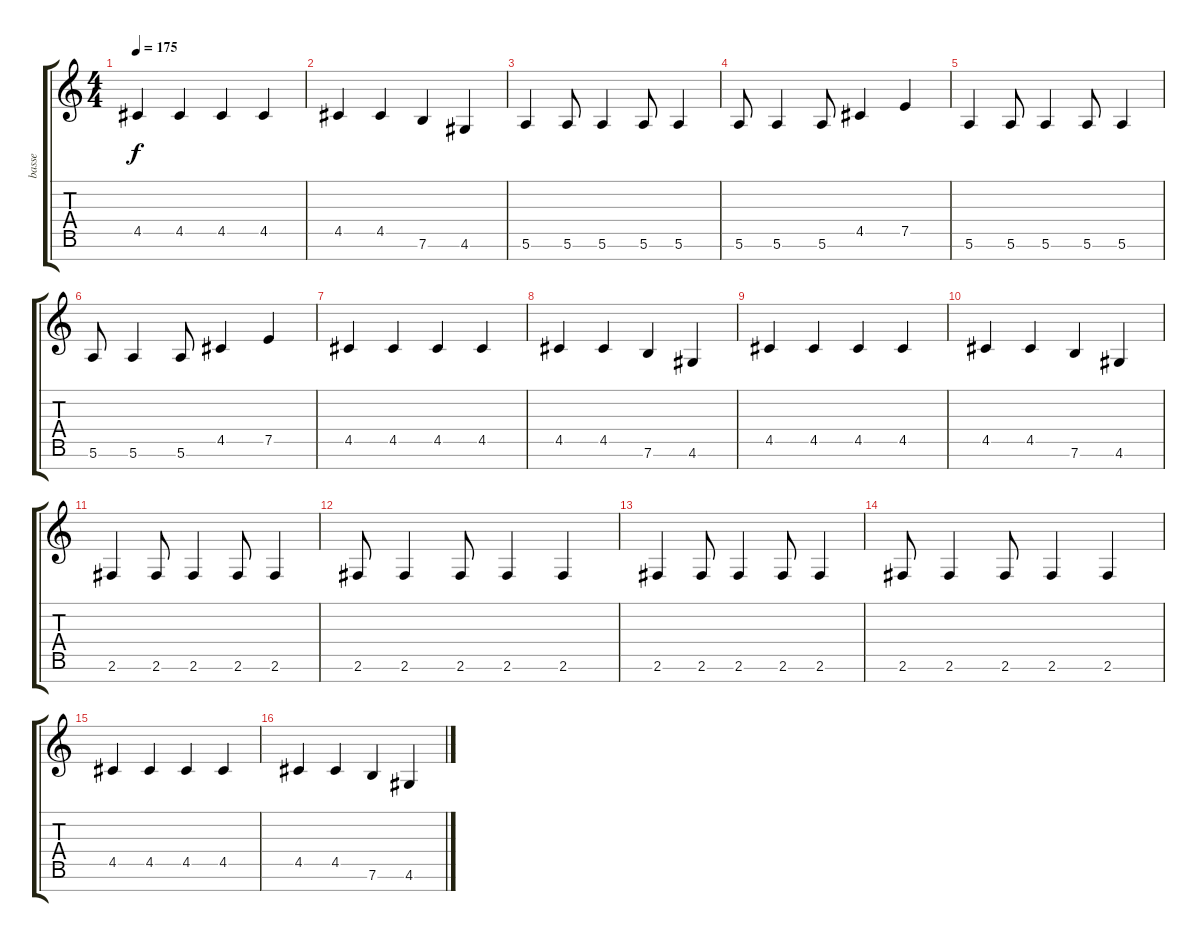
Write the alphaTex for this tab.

\track ("basse" "basse") {instrument acousticbass}
\staff {score tabs}
\tuning (E4 B3 G3 D3 A2 E2 B1) {hide}
\ts (4 4)
\tempo 175
\clef g2
\ks c
4.5.4{dy f} 4.5.4 4.5.4 4.5.4 |
4.5.4 4.5.4 7.6.4 4.6.4 |
5.6.4 5.6.8 5.6.4 5.6.8 5.6.4 |
5.6.8 5.6.4 5.6.8 4.5.4 7.5.4 |
5.6.4 5.6.8 5.6.4 5.6.8 5.6.4 |
5.6.8 5.6.4 5.6.8 4.5.4 7.5.4 |
4.5.4 4.5.4 4.5.4 4.5.4 |
4.5.4 4.5.4 7.6.4 4.6.4 |
4.5.4 4.5.4 4.5.4 4.5.4 |
4.5.4 4.5.4 7.6.4 4.6.4 |
2.6.4 2.6.8 2.6.4 2.6.8 2.6.4 |
2.6.8 2.6.4 2.6.8 2.6.4 2.6.4 |
2.6.4 2.6.8 2.6.4 2.6.8 2.6.4 |
2.6.8 2.6.4 2.6.8 2.6.4 2.6.4 |
4.5.4 4.5.4 4.5.4 4.5.4 |
4.5.4 4.5.4 7.6.4 4.6.4
